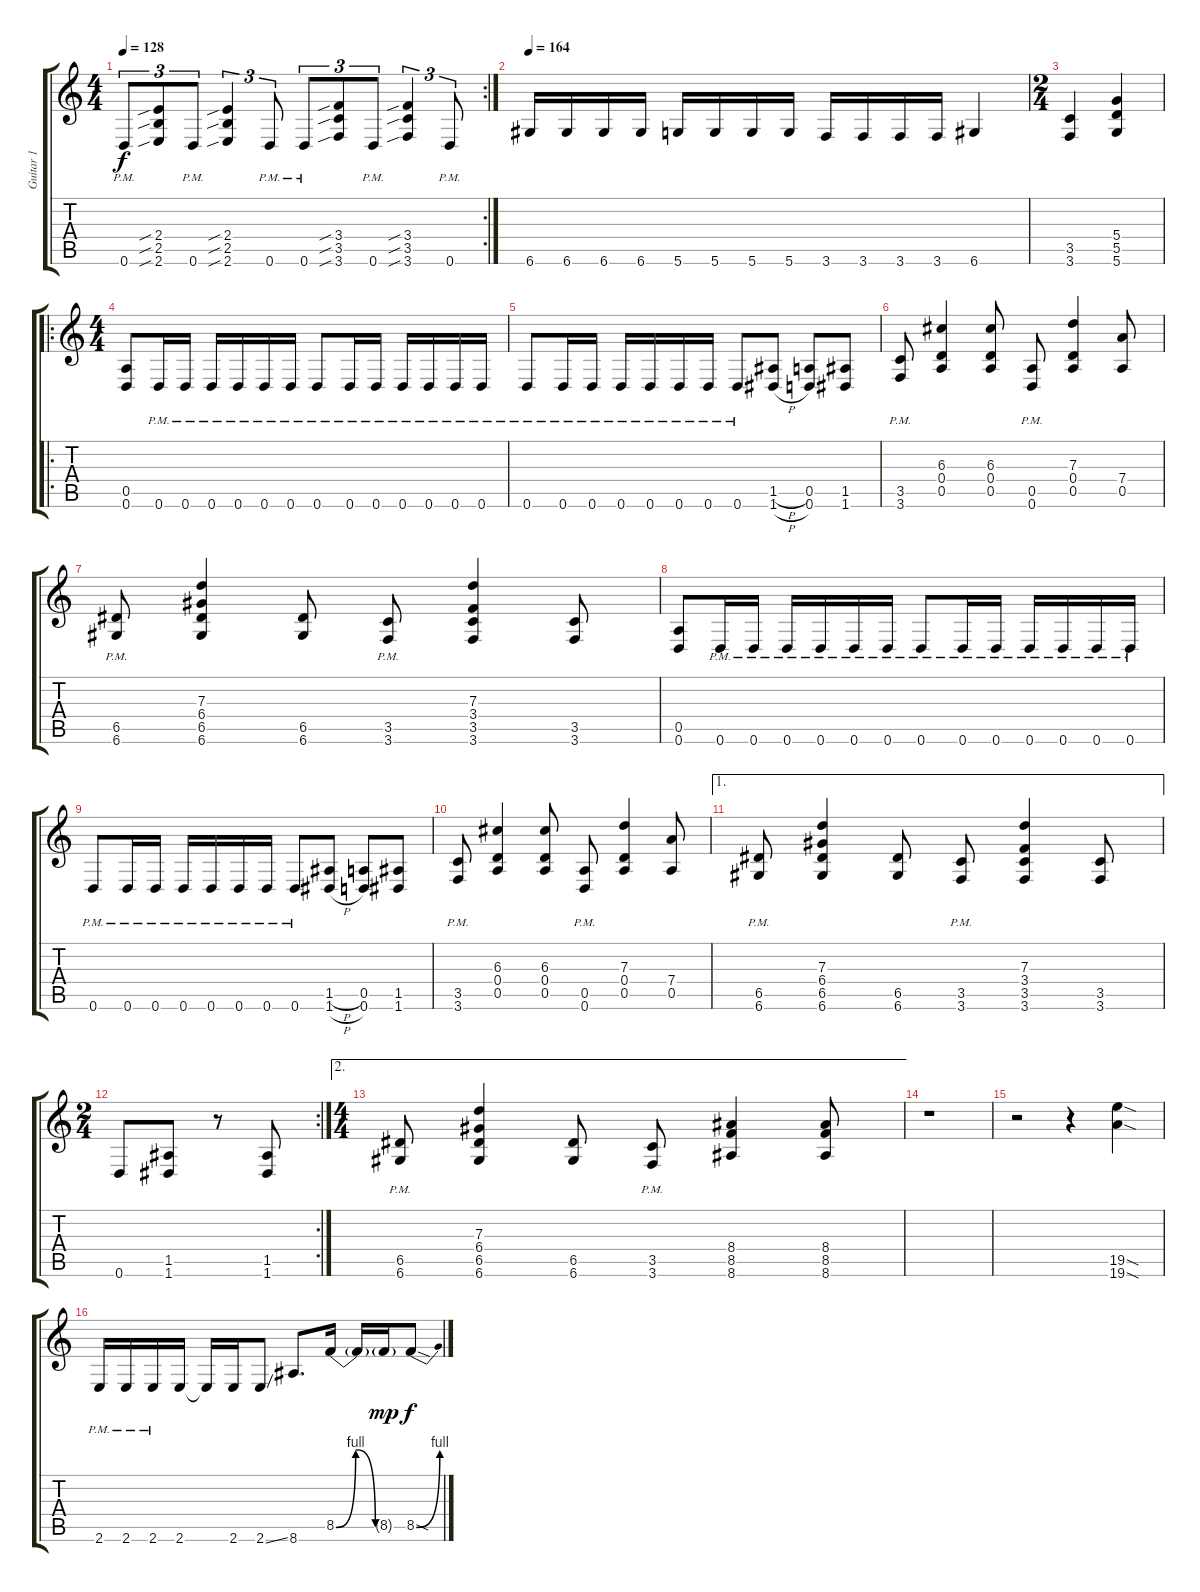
\track ("Guitar 1" "Guitar 1") {instrument distortionguitar}
\staff {score tabs}
\tuning (E4 B3 G3 D3 A2 D2) {hide}
\rc 2
\ts (4 4)
\tempo 128
\clef g2
\ks c
0.6{pm}.8{tu (3 2) dy f} (2.4{sib} 2.5{sib} 2.6{sib}).8{tu (3 2)} 0.6{pm}.8{tu (3 2)} (2.4{sib} 2.5{sib} 2.6{sib}).4{tu (3 2)} 0.6{pm}.8{tu (3 2)} 0.6{pm}.8{tu (3 2)} (3.4{sib} 3.5{sib} 3.6{sib}).8{tu (3 2)} 0.6{pm}.8{tu (3 2)} (3.4{sib} 3.5{sib} 3.6{sib}).4{tu (3 2)} 0.6{pm}.8{tu (3 2)} |
\tempo 164
6.6.16 6.6.16 6.6.16 6.6.16 5.6.16 5.6.16 5.6.16 5.6.16 3.6.16 3.6.16 3.6.16 3.6.16 6.6.4 |
\ts (2 4)
(3.5 3.6).4 (5.4 5.5 5.6).4 |
\ro
\ts (4 4)
(0.5 0.6).8 0.6{pm}.16 0.6{pm}.16 0.6{pm}.16 0.6{pm}.16 0.6{pm}.16 0.6{pm}.16 0.6{pm}.8 0.6{pm}.16 0.6{pm}.16 0.6{pm}.16 0.6{pm}.16 0.6{pm}.16 0.6{pm}.16 |
0.6{pm}.8 0.6{pm}.16 0.6{pm}.16 0.6{pm}.16 0.6{pm}.16 0.6{pm}.16 0.6{pm}.16 0.6{pm}.8 (1.5{h} 1.6{h}).8 (0.5 0.6).8 (1.5 1.6).8 |
(3.5 3.6{pm}).8 (6.3 0.4 0.5).4 (6.3 0.4 0.5).8 (0.5 0.6{pm}).8 (7.3 0.4 0.5).4 (7.4 0.5).8 |
(6.5{pm} 6.6).8 (7.3 6.4 6.5 6.6).4 (6.5 6.6).8 (3.5 3.6{pm}).8 (7.3 3.4 3.5 3.6).4 (3.5 3.6).8 |
(0.5 0.6).8 0.6{pm}.16 0.6{pm}.16 0.6{pm}.16 0.6{pm}.16 0.6{pm}.16 0.6{pm}.16 0.6{pm}.8 0.6{pm}.16 0.6{pm}.16 0.6{pm}.16 0.6{pm}.16 0.6{pm}.16 0.6{pm}.16 |
0.6{pm}.8 0.6{pm}.16 0.6{pm}.16 0.6{pm}.16 0.6{pm}.16 0.6{pm}.16 0.6{pm}.16 0.6{pm}.8 (1.5{h} 1.6{h}).8 (0.5 0.6).8 (1.5 1.6).8 |
(3.5 3.6{pm}).8 (6.3 0.4 0.5).4 (6.3 0.4 0.5).8 (0.5 0.6{pm}).8 (7.3 0.4 0.5).4 (7.4 0.5).8 |
\ae 1
(6.5{pm} 6.6).8 (7.3 6.4 6.5 6.6).4 (6.5 6.6).8 (3.5 3.6{pm}).8 (7.3 3.4 3.5 3.6).4 (3.5 3.6).8 |
\rc 2
\ts (2 4)
0.6.8 (1.5 1.6).8 r.8 (1.5 1.6).8 |
\ae 2
\ts (4 4)
(6.5{pm} 6.6).8 (7.3 6.4 6.5 6.6).4 (6.5 6.6).8 (3.5 3.6{pm}).8 (8.4 8.5 8.6).4 (8.4 8.5 8.6).8 |
r.1 |
r.2 r.4 (19.5{sod} 19.6{sod}).4 |
2.6{pm}.16 2.6{pm}.16 2.6{pm}.16 2.6.16 2.6{t}.16 2.6.16 2.6{ss}.8 8.6.8{d} 8.5{be (bendrelease 0 0 15 4 15 4 60 0)}.16 8.5{t}.16 8.5{g}.16{dy mp} 8.5{be (bend 0 0 60 4) sod}.8{dy f}
